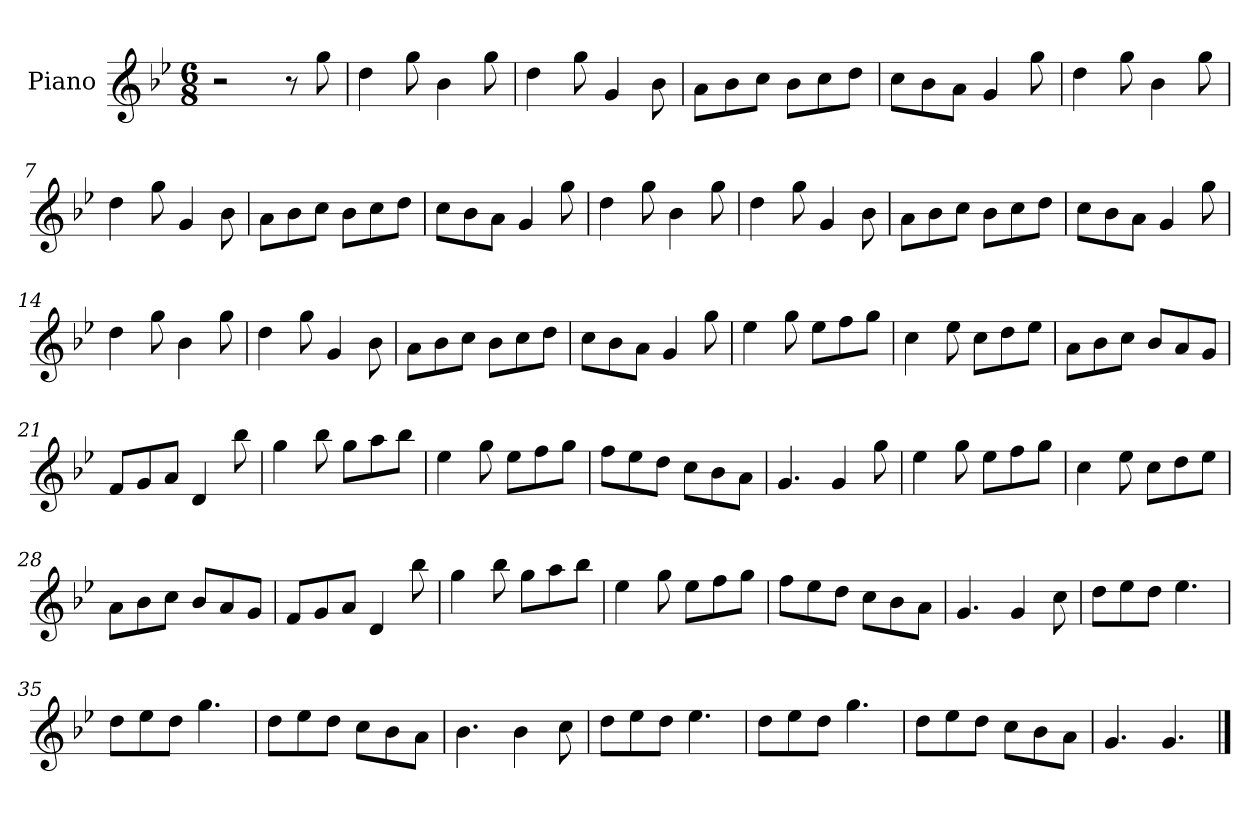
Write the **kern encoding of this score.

**kern
*part1
*staff1
*I"Piano
*I'Pno
*clefG2
*k[b-e-]
*M6/8
=1
2r
8r
8gg\
=2
4dd\
8gg\
4b-\
8gg\
=3
4dd\
8gg\
4g/
8b-\
=4
8a\L
8b-\
8cc\J
8b-\L
8cc\
8dd\J
=5
8cc\L
8b-\
8a\J
4g/
8gg\
=6
4dd\
8gg\
4b-\
8gg\
=7
4dd\
8gg\
4g/
8b-\
=8
8a\L
8b-\
8cc\J
8b-\L
8cc\
8dd\J
=9
8cc\L
8b-\
8a\J
4g/
8gg\
=10
4dd\
8gg\
4b-\
8gg\
=11
4dd\
8gg\
4g/
8b-\
=12
8a\L
8b-\
8cc\J
8b-\L
8cc\
8dd\J
=13
8cc\L
8b-\
8a\J
4g/
8gg\
=14
4dd\
8gg\
4b-\
8gg\
=15
4dd\
8gg\
4g/
8b-\
=16
8a\L
8b-\
8cc\J
8b-\L
8cc\
8dd\J
=17
8cc\L
8b-\
8a\J
4g/
8gg\
=18
4ee-\
8gg\
8ee-\L
8ff\
8gg\J
=19
4cc\
8ee-\
8cc\L
8dd\
8ee-\J
=20
8a\L
8b-\
8cc\J
8b-/L
8a/
8g/J
=21
8f/L
8g/
8a/J
4d/
8bb-\
=22
4gg\
8bb-\
8gg\L
8aa\
8bb-\J
=23
4ee-\
8gg\
8ee-\L
8ff\
8gg\J
=24
8ff\L
8ee-\
8dd\J
8cc\L
8b-\
8a\J
=25
4.g/
4g/
8gg\
=26
4ee-\
8gg\
8ee-\L
8ff\
8gg\J
=27
4cc\
8ee-\
8cc\L
8dd\
8ee-\J
=28
8a\L
8b-\
8cc\J
8b-/L
8a/
8g/J
=29
8f/L
8g/
8a/J
4d/
8bb-\
=30
4gg\
8bb-\
8gg\L
8aa\
8bb-\J
=31
4ee-\
8gg\
8ee-\L
8ff\
8gg\J
=32
8ff\L
8ee-\
8dd\J
8cc\L
8b-\
8a\J
=33
4.g/
4g/
8cc\
=34
8dd\L
8ee-\
8dd\J
4.ee-\
=35
8dd\L
8ee-\
8dd\J
4.gg\
=36
8dd\L
8ee-\
8dd\J
8cc\L
8b-\
8a\J
=37
4.b-\
4b-\
8cc\
=38
8dd\L
8ee-\
8dd\J
4.ee-\
=39
8dd\L
8ee-\
8dd\J
4.gg\
=40
8dd\L
8ee-\
8dd\J
8cc\L
8b-\
8a\J
=41
4.g/
4.g/
==
*-
